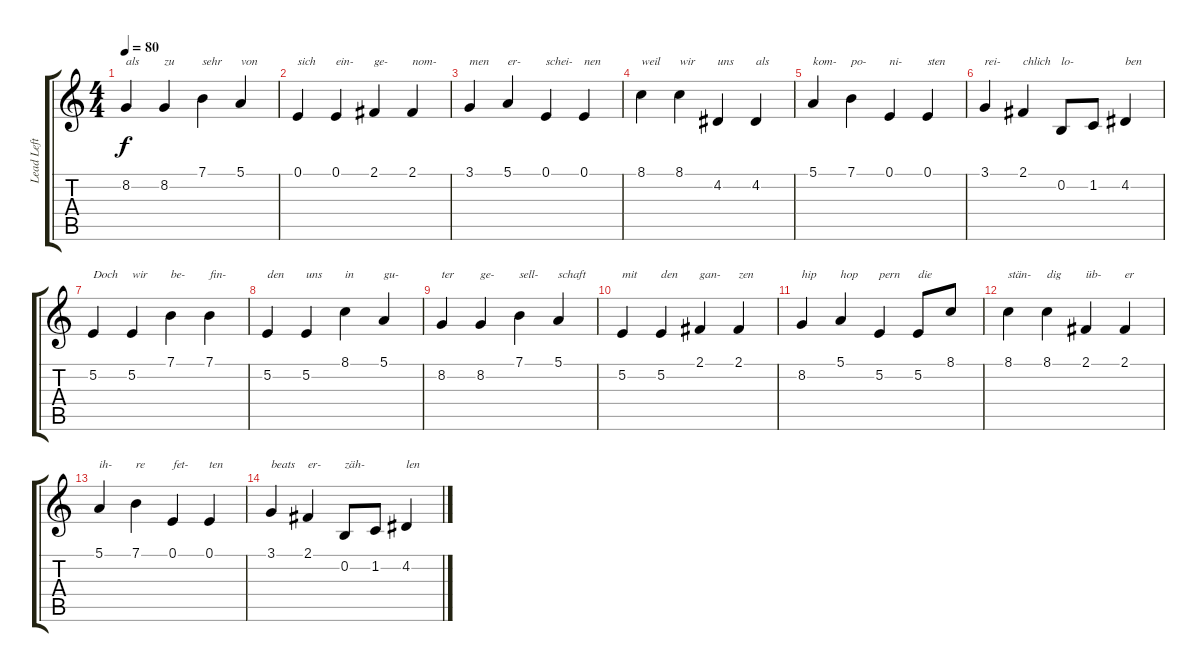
\track ("Lead Left" "Lead Left") {instrument violin}
\staff {score tabs}
\tuning (E4 B3 G3 D3 A2 E2) {hide}
\ts (4 4)
\tempo 80
\clef g2
\ks c
8.2.4{txt "als" dy f} 8.2.4{txt "zu"} 7.1.4{txt "sehr"} 5.1.4{txt "von"} |
0.1.4{txt "sich"} 0.1.4{txt "ein-"} 2.1.4{txt "ge-"} 2.1.4{txt "nom-"} |
3.1.4{txt "men "} 5.1.4{txt "er-"} 0.1.4{txt "schei-"} 0.1.4{txt "nen "} |
8.1.4{txt "weil"} 8.1.4{txt "wir"} 4.2.4{txt "uns"} 4.2.4{txt "als"} |
5.1.4{txt "kom-"} 7.1.4{txt "po-"} 0.1.4{txt "ni-"} 0.1.4{txt "sten"} |
3.1.4{txt "rei-"} 2.1.4{txt "chlich"} 0.2.8{txt "lo-"} 1.2.8 4.2.4{txt "ben"} |
5.2.4{txt "Doch"} 5.2.4{txt "wir"} 7.1.4{txt "be-"} 7.1.4{txt "fin-"} |
5.2.4{txt "den"} 5.2.4{txt "uns"} 8.1.4{txt "in"} 5.1.4{txt "gu-"} |
8.2.4{txt "ter"} 8.2.4{txt "ge-"} 7.1.4{txt "sell-"} 5.1.4{txt "schaft"} |
5.2.4{txt "mit"} 5.2.4{txt "den"} 2.1.4{txt "gan-"} 2.1.4{txt "zen"} |
8.2.4{txt "hip"} 5.1.4{txt "hop"} 5.2.4{txt "pern"} 5.2.8{txt "die"} 8.1.8 |
8.1.4{txt "stän-"} 8.1.4{txt "dig"} 2.1.4{txt "üb-"} 2.1.4{txt "er"} |
5.1.4{txt "ih-"} 7.1.4{txt "re"} 0.1.4{txt "fet-"} 0.1.4{txt "ten"} |
3.1.4{txt "beats"} 2.1.4{txt "er-"} 0.2.8{txt "zäh-"} 1.2.8 4.2.4{txt "len"}
